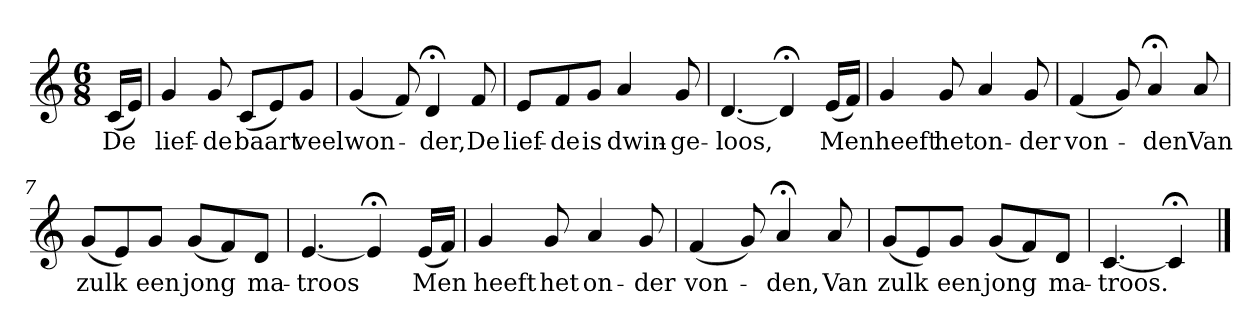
**kern	**text
*part1	*part1
*staff1	*staff1
*k[]	*
*C:	*
*M6/8	*
*MM120	*
=	=
(16cLL	De
16eJJ)	.
=1	=1
4g	lief-
8g	-de
(8cL	baart
8e)	.
8gJ	veel
=2	=2
(4g	won-
8f)	.
4d;<	-der,
8f	De
=3	=3
8eL	lief-
8f	-de
8gJ	is
4a	dwin-
8g	-ge-
=4	=4
[4.d	-loos,
4d;<]	.
(16eLL	Men
16fJJ)	.
=5	=5
4g	heeft
8g	het
4a	on-
8g	-der
=6	=6
(4f	von-
8g)	.
4a;<	-den
8a	Van
=7	=7
(8gL	zulk
8e)	.
8gJ	een
(8gL	jong
8f)	.
8dJ	ma-
=8	=8
[4.e	-troos
4e;<]	.
(16eLL	Men
16fJJ)	.
=9	=9
4g	heeft
8g	het
4a	on-
8g	-der
=10	=10
(4f	von-
8g)	.
4a;<	-den,
8a	Van
=11	=11
(8gL	zulk
8e)	.
8gJ	een
(8gL	jong
8f)	.
8dJ	ma-
=12	=12
[4.c	-troos.
4c;<]	.
==	==
*-	*-
